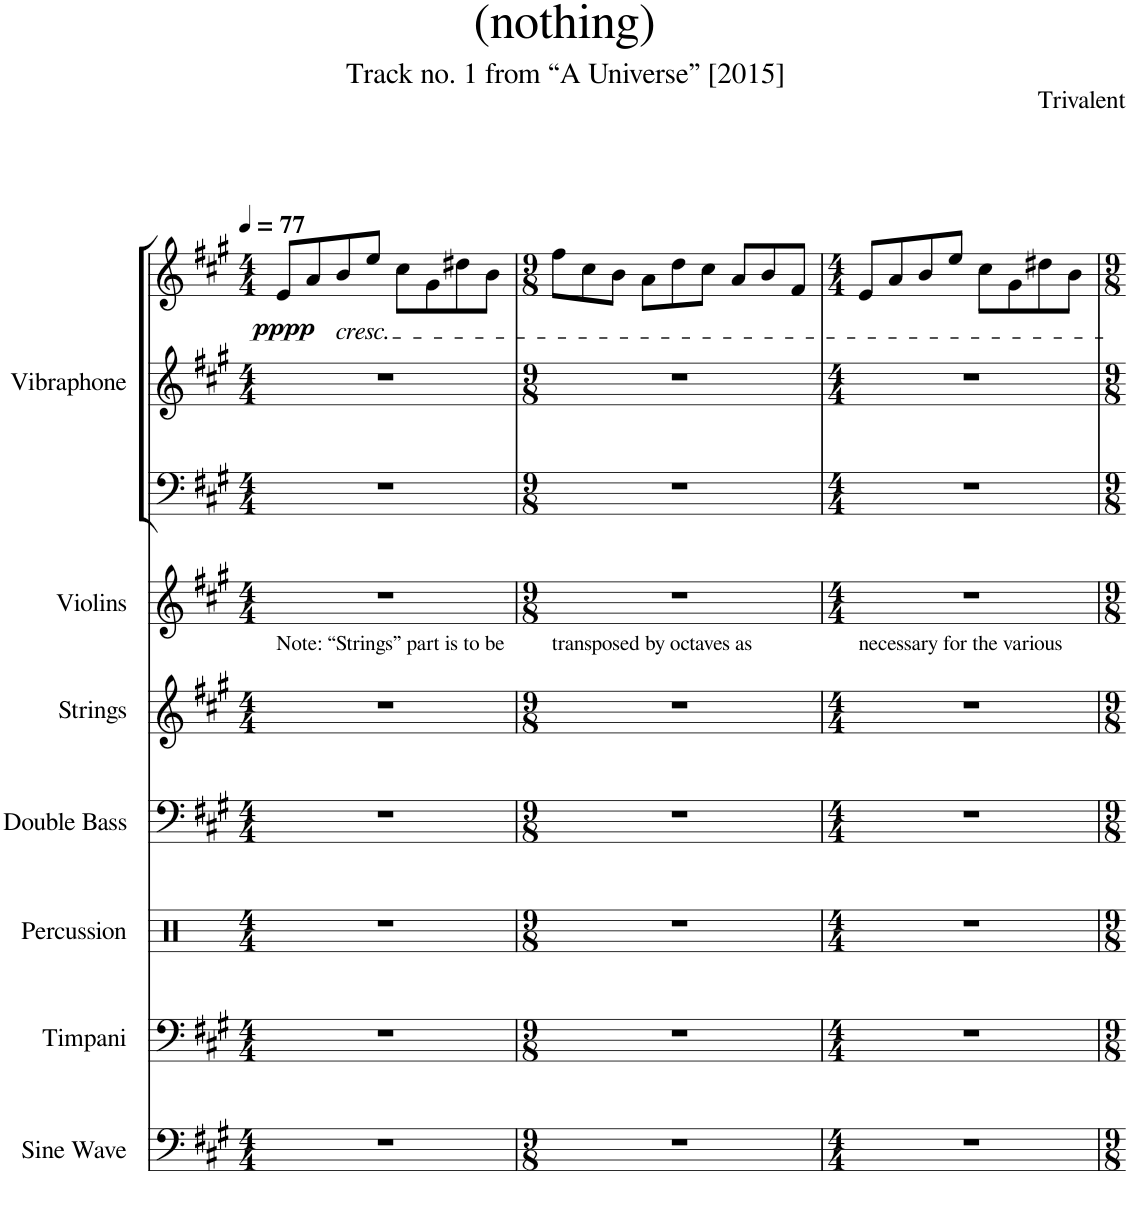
**kern	**kern	**kern	**kern	**kern	**kern	**kern	**kern	**kern	**dynam
*part7	*part6	*part5	*part4	*part3	*part2	*part1	*part1	*part1	*part1
*staff9	*staff8	*staff7	*staff6	*staff5	*staff4	*staff3	*staff2	*staff1	*staff1/2/3
*I"Sine Wave	*I"Timpani	*I"Percussion	*I"Double Bass	*I"Strings	*I"Violins	*I"Vibraphone	*	*	*
*I'Sine	*I'Timp.	*I'Perc.	*I'Db.	*I'St.	*I'Vlns.	*I'Vib.	*	*	*
*clefF4	*clefF4	*clefX	*clefF4	*clefG2	*clefG2	*clefF4	*clefG2	*clefG2	*
*	*	*	*Trd7c12	*	*	*	*	*	*
*k[f#c#g#]	*k[f#c#g#]	*k[]	*k[f#c#g#]	*k[f#c#g#]	*k[f#c#g#]	*k[f#c#g#]	*k[f#c#g#]	*k[f#c#g#]	*
*M4/4	*M4/4	*M4/4	*M4/4	*M4/4	*M4/4	*M4/4	*M4/4	*M4/4	*
*MM77	*MM77	*MM77	*MM77	*MM77	*MM77	*MM77	*MM77	*MM77	*
=1	=1	=1	=1	=1	=1	=1	=1	=1	=1
!	!	!	!	!LO:TX:a:t=Note&colon; “Strings” part is to be	!	!	!	!	!
!	!	!	!	!	!	!	!	!	!LO:DY:b
1r	1r	1r	1r	1r	1r	1r	1r	8e/L	pppp
.	.	.	.	.	.	.	.	8a/	.
!	!	!	!	!	!	!	!	!LO:TX:b:i:t=cresc.	!
.	.	.	.	.	.	.	.	8b/	.
.	.	.	.	.	.	.	.	8ee/J	.
.	.	.	.	.	.	.	.	8cc#\L	.
.	.	.	.	.	.	.	.	8g#\	.
.	.	.	.	.	.	.	.	8dd#X\	.
.	.	.	.	.	.	.	.	8b\J	.
=2	=2	=2	=2	=2	=2	=2	=2	=2	=2
*M9/8	*M9/8	*M9/8	*M9/8	*M9/8	*M9/8	*M9/8	*M9/8	*M9/8	*
!	!	!	!	!LO:TX:a:t=transposed by octaves as	!	!	!	!	!
8%9r	8%9r	8%9r	8%9r	8%9r	8%9r	8%9r	8%9r	8ff#\L	.
.	.	.	.	.	.	.	.	8cc#\	.
.	.	.	.	.	.	.	.	8b\J	.
.	.	.	.	.	.	.	.	8a\L	.
.	.	.	.	.	.	.	.	8dd\	.
.	.	.	.	.	.	.	.	8cc#\J	.
.	.	.	.	.	.	.	.	8a/L	.
.	.	.	.	.	.	.	.	8b/	.
.	.	.	.	.	.	.	.	8f#/J	.
=3	=3	=3	=3	=3	=3	=3	=3	=3	=3
*M4/4	*M4/4	*M4/4	*M4/4	*M4/4	*M4/4	*M4/4	*M4/4	*M4/4	*
!	!	!	!	!LO:TX:a:t=necessary for the various	!	!	!	!	!
1r	1r	1r	1r	1r	1r	1r	1r	8e/L	.
.	.	.	.	.	.	.	.	8a/	.
.	.	.	.	.	.	.	.	8b/	.
.	.	.	.	.	.	.	.	8ee/J	.
.	.	.	.	.	.	.	.	8cc#\L	.
.	.	.	.	.	.	.	.	8g#\	.
.	.	.	.	.	.	.	.	8dd#X\	.
.	.	.	.	.	.	.	.	8b\J	.
=	=	=	=	=	=	=	=	=	=
*-	*-	*-	*-	*-	*-	*-	*-	*-	*-
